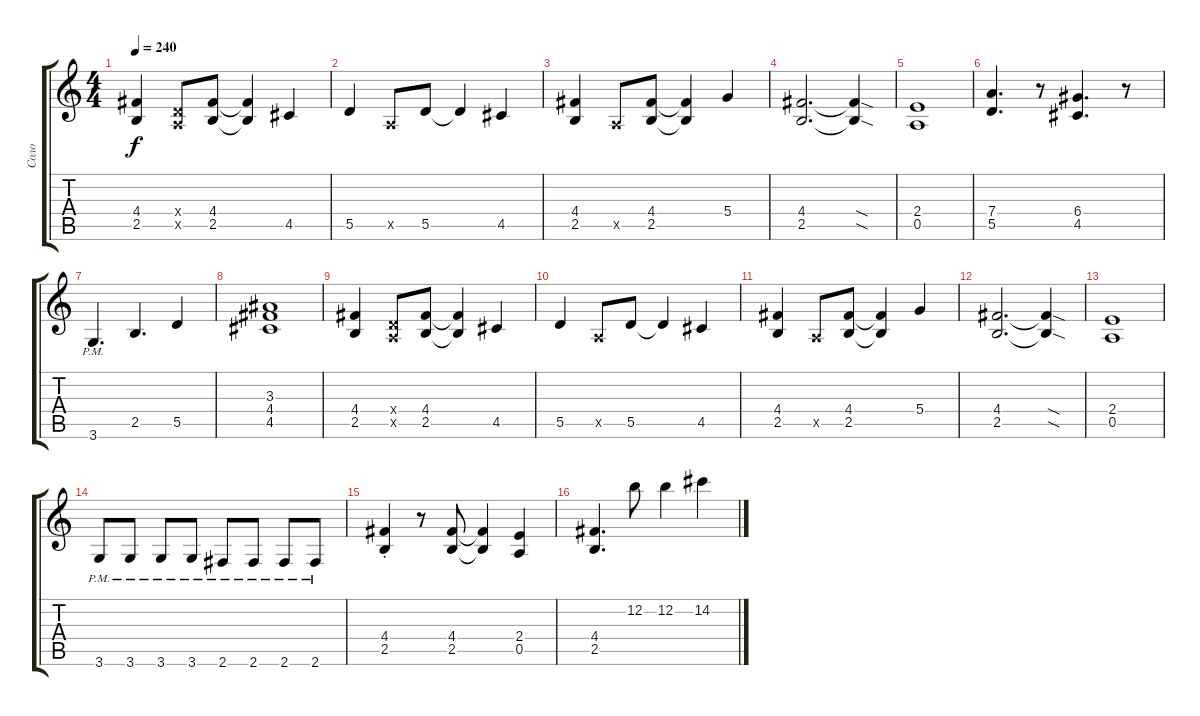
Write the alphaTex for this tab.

\track ("Соло" "Соло") {instrument distortionguitar}
\staff {score tabs}
\tuning (E4 B3 G3 D3 A2 E2) {hide}
\ts (4 4)
\tempo 240
\clef g2
\ks c
(4.4 2.5).4{dy f} (0.4{x} 0.5{x}).8 (4.4 2.5).8 (4.4{t} 2.5{t}).4 4.5.4 |
5.5.4 0.5{x}.8 5.5.8 5.5{t}.4 4.5.4 |
(4.4 2.5).4 0.5{x}.8 (4.4 2.5).8 (4.4{t} 2.5{t}).4 5.4.4 |
(4.4 2.5).2{d} (4.4{sod t} 2.5{sod t}).4 |
(2.4 0.5).1 |
(7.4 5.5).4{d} r.8 (6.4 4.5).4{d} r.8 |
3.6{pm}.4{d} 2.5.4{d} 5.5.4 |
(3.3 4.4 4.5).1 |
(4.4 2.5).4 (0.4{x} 0.5{x}).8 (4.4 2.5).8 (4.4{t} 2.5{t}).4 4.5.4 |
5.5.4 0.5{x}.8 5.5.8 5.5{t}.4 4.5.4 |
(4.4 2.5).4 0.5{x}.8 (4.4 2.5).8 (4.4{t} 2.5{t}).4 5.4.4 |
(4.4 2.5).2{d} (4.4{sod t} 2.5{sod t}).4 |
(2.4 0.5).1 |
3.6{pm}.8 3.6{pm}.8 3.6{pm}.8 3.6{pm}.8 2.6{pm}.8 2.6{pm}.8 2.6{pm}.8 2.6{pm}.8 |
(4.4{st} 2.5{st}).4 r.8 (4.4 2.5).8 (4.4{t} 2.5{t}).4 (2.4 0.5).4 |
(4.4 2.5).4{d} 12.2.8{volume 8} 12.2.4 14.2.4
